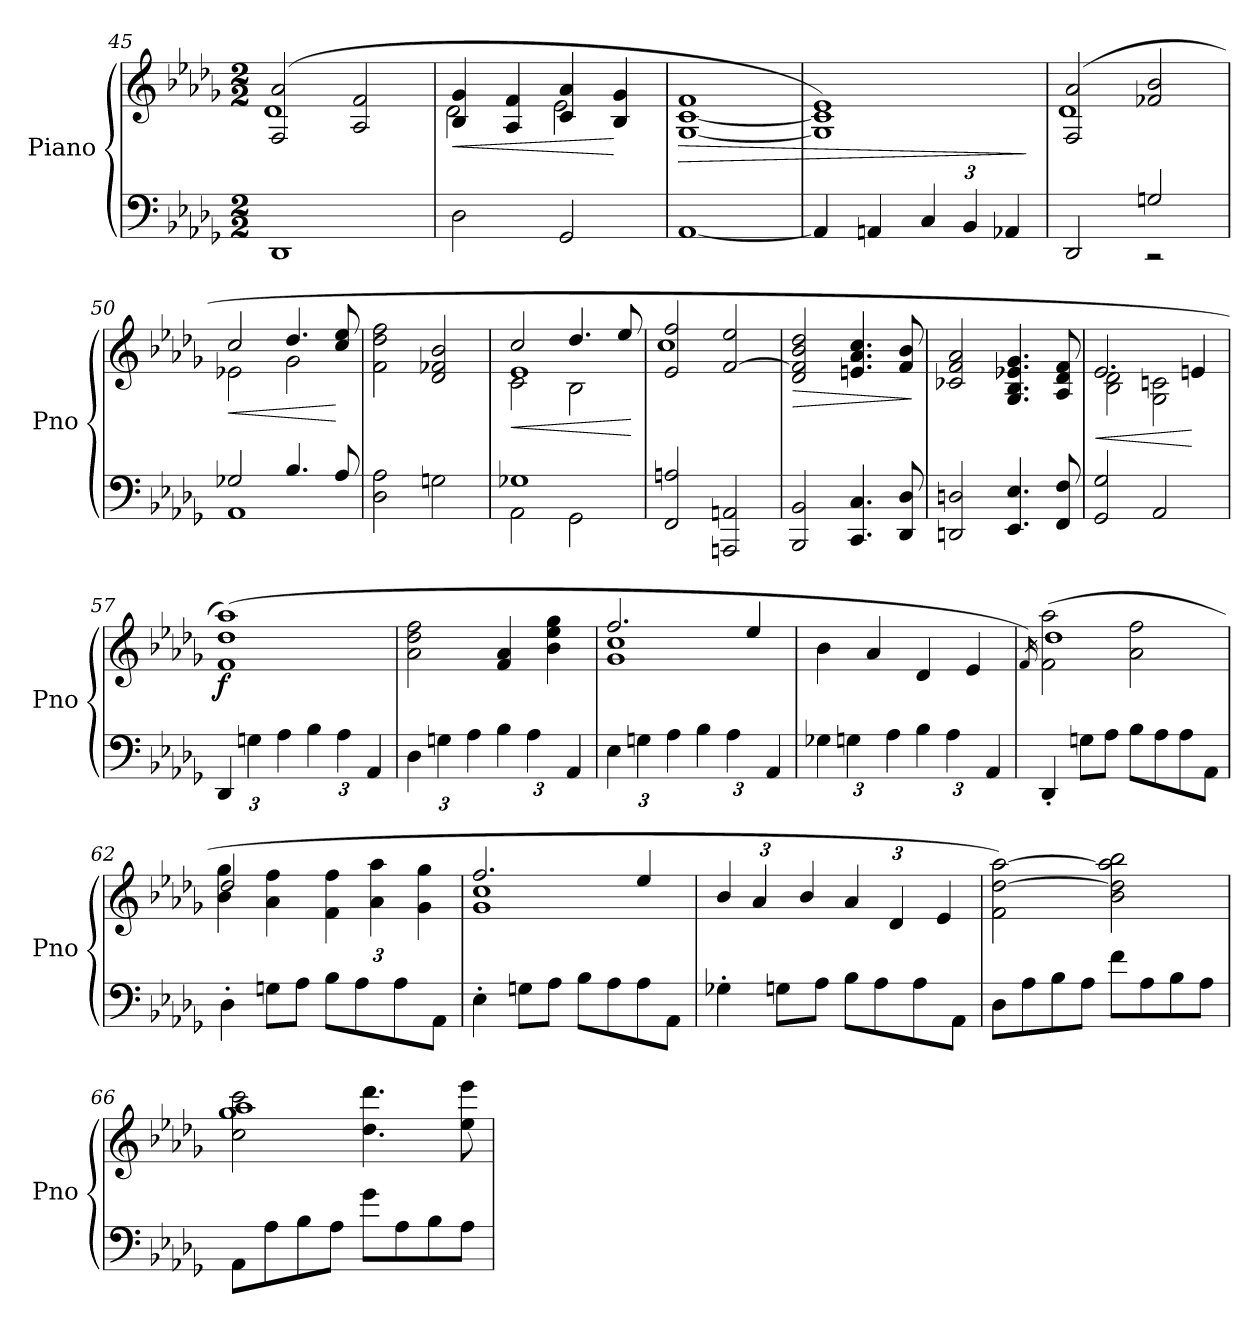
**kern	**kern	**dynam
*part1	*part1	*part1
*staff2	*staff1	*staff1/2
*I"Piano	*	*
*I'Pno	*	*
*clefF4	*clefG2	*
*k[b-e-a-d-g-]	*k[b-e-a-d-g-]	*
*D-:	*D-:	*
*M2/2	*M2/2	*
=45	=45	=45
*	*^	*
1DD-	(>2F/ 2a-/	1d-	.
.	2A-/ 2f/	.	.
=46	=46	=46	=46
!	!	!	!LO:HP:b
2D-\	4B-/ 4g-/	2d-\	<
.	4A-/ 4f/	.	.
2GG-/	4c/ 4a-/	2e-\	.
.	4B-/ 4g-/	.	[
*	*v	*v	*
=47	=47	=47
!	!	!LO:HP:b
[1AA-	[1G- [1c 1f	>
=48	=48	=48
4AA-/]	1G-] 1c] 1e-)	.
4AAn/	.	.
*Xbrackettup	*	*
6C/	.	.
6BB-/	.	.
6AA-X/	.	.
.	.	]
=49	=49	=49
*^	*^	*
2DD-/	2ryy	(>2F/ 2a-/	1d-	.
2rCC	2Gn/	2f-X/ 2b-/	.	.
!!LO:LB:g=z	!!
=50	=50	=50	=50	=50
!	!	!	!	!LO:HP:b
1AA-	2G-X/	2cc/	2e-X\	<
.	4.B-/	4.dd-/	2g-\	.
.	8A-/	8cc/ 8ee-/	.	[
*v	*v	*	*	*
*	*v	*v	*
!!LO:LB:g=z
=51	=51	=51
2D-\ 2A-\	2f\ 2dd-\ 2ff\	.
2Gn\	2d-/ 2f-X/ 2b-/	.
!!LO:PB:g=z
=52	=52	=52
*^	*	*
!	!	!	!LO:HP:b
*	*	*^	*
*	*	*	*^	*
1G-X	2AA-\	2cc/	2c\	1e-	<
.	2GG-\	4.dd-/	2B-\	.	.
.	.	8ee-/	.	.	.
*v	*v	*	*	*	*
*	*v	*v	*v	*
.	.	[
=53	=53	=53
*	*^	*
2FF/ 2An/	2e-/ 2ff/	1cc	.
2AAAn/ 2AAn/	[>2f/ 2ee-/	.	.
*	*v	*v	*
=54	=54	=54
!	!	!LO:HP:b
2BBB-/ 2BB-/	2d-/ 2f/] 2b-/ 2dd-/	>
4.CC/ 4.C/	4.en/ 4.a-/ 4.cc/	.
8DD-/ 8D-/	8f/ 8b-/	.
.	.	]
=55	=55	=55
2DDn/ 2Dn/	2c-X/ 2f/ 2a-/	.
4.EE-/ 4.E-/	4.G-/ 4.B-/ 4.e-X/ 4.g-/	.
8FF/ 8F/	8A-/ 8d-/ 8f/	.
=56	=56	=56
!	!	!LO:HP:b
*	*^	*
2GG-/ 2G-/	2.e-/	2B-\ 2d-\	<
2AA-/	.	2G-\ 2cn\	.
.	4en/	.	[
*	*v	*v	*
=57	=57	=57
!	!	!LO:DY:b
6DD-/	(<1f 1dd- 1aa-)	f
6Gn\	.	.
6A-\	.	.
6B-\	.	.
6A-\	.	.
6AA-/	.	.
!!LO:LB:g=z
=58	=58	=58
6D-\	2a-\ 2dd-\ 2ff\	.
6Gn\	.	.
6A-\	.	.
6B-\	4f/ 4a-/	.
6A-\	.	.
.	4b-\ 4ee-\ 4gg-\	.
6AA-/	.	.
!!LO:LB:g=z
=59	=59	=59
*	*^	*
6E-\	2.ff/	1g- 1cc	.
6Gn\	.	.	.
6A-\	.	.	.
6B-\	.	.	.
6A-\	.	.	.
.	4ee-/	.	.
6AA-/	.	.	.
*	*v	*v	*
=60	=60	=60
6G-X\	4b-\	.
6Gn\	.	.
.	4a-/	.
6A-\	.	.
6B-\	4d-/	.
6A-\	.	.
.	4e-/	.
6AA-/	.	.
=61	=61	=61
.	16qf/)	.
*	*^	*
4DD-'</	(>2f\ 2aa-\	1dd-	.
8Gn\L	.	.	.
8A-\J	.	.	.
8B-\L	2a-\ 2ff\	.	.
8A-\	.	.	.
8A-\	.	.	.
8AA-\J	.	.	.
=62	=62	=62	=62
4D-'>\	2dd-/	4b-\ 4gg-\	.
8Gn\L	.	4a-\ 4ff\	.
8A-\J	.	.	.
*	*Xbrackettup	*	*
8B-\L	6f\ 6ff\	2ryy	.
8A-\	.	.	.
.	6a-\ 6aa-\	.	.
8A-\	.	.	.
.	6g-\ 6gg-\	.	.
8AA-\J	.	.	.
=63	=63	=63	=63
4E-'>\	2.ff/	1g- 1cc	.
8Gn\L	.	.	.
8A-\J	.	.	.
8B-\L	.	.	.
8A-\	.	.	.
8A-\	4ee-/	.	.
8AA-\J	.	.	.
*	*v	*v	*
!!LO:LB:g=z
=64	=64	=64
4G-X'>\	6b-/	.
.	6a-/	.
8Gn\L	.	.
.	6b-/	.
8A-\J	.	.
8B-\L	6a-/	.
8A-\	.	.
.	6d-/	.
8A-\	.	.
.	6e-/	.
8AA-\J	.	.
!!LO:LB:g=z
=65	=65	=65
8D-\L	2f\ [2dd-\ [2aa-\)	.
8A-\	.	.
8B-\	.	.
8A-\J	.	.
8f\L	2b-\ 2dd-\] 2aa-\] 2bb-\	.
8A-\	.	.
8B-\	.	.
8A-\J	.	.
=66	=66	=66
*	*^	*
8AA-\L	2cc\ 2ccc\	1gg- 1aa-	.
8A-\	.	.	.
8B-\	.	.	.
8A-\J	.	.	.
8g-\L	4.dd-\ 4.ddd-\	.	.
8A-\	.	.	.
8B-\	.	.	.
8A-\J	8ee-\ 8eee-\	.	.
*	*v	*v	*
=	=	=
*-	*-	*-
